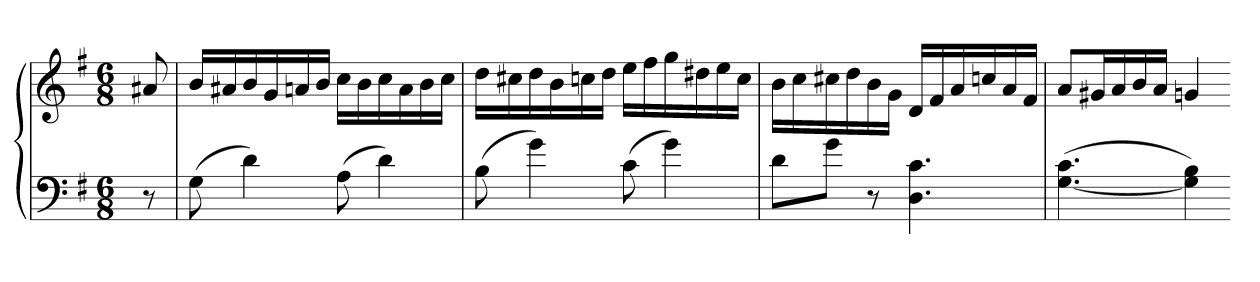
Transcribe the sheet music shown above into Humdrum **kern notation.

**kern	**kern
*part1	*part1
*staff2	*staff1
*clefF4	*clefG2
*k[f#]	*k[f#]
*G:	*G:
*M6/8	*M6/8
=	=
8r	8a#X
=25	=25
(8G	16bLL
.	16a#X
4d)	16b
.	16g
.	16an
.	16bJJ
(8A	16ccLL
.	16b
4d)	16cc
.	16a
.	16b
.	16ccJJ
=26	=26
(8B	16ddLL
.	16cc#X
4g)	16dd
.	16b
.	16ccn
.	16ddJJ
(8c	16eeLL
.	16ff#
4g)	16gg
.	16dd#X
.	16ee
.	16ccJJ
=27	=27
8dL	16bLL
.	16cc
8gJ	16cc#X
.	16dd
8r	16b
.	16gJJ
4.D 4.c	16dLL
.	16f#
.	16a
.	16ccn
.	16a
.	16f#JJ
=28	=28
([4.G 4.c	8aL
.	16g#XL
.	16a
.	16b
.	16aJJ
4G] 4B)	4gn
=-	=-
*-	*-
